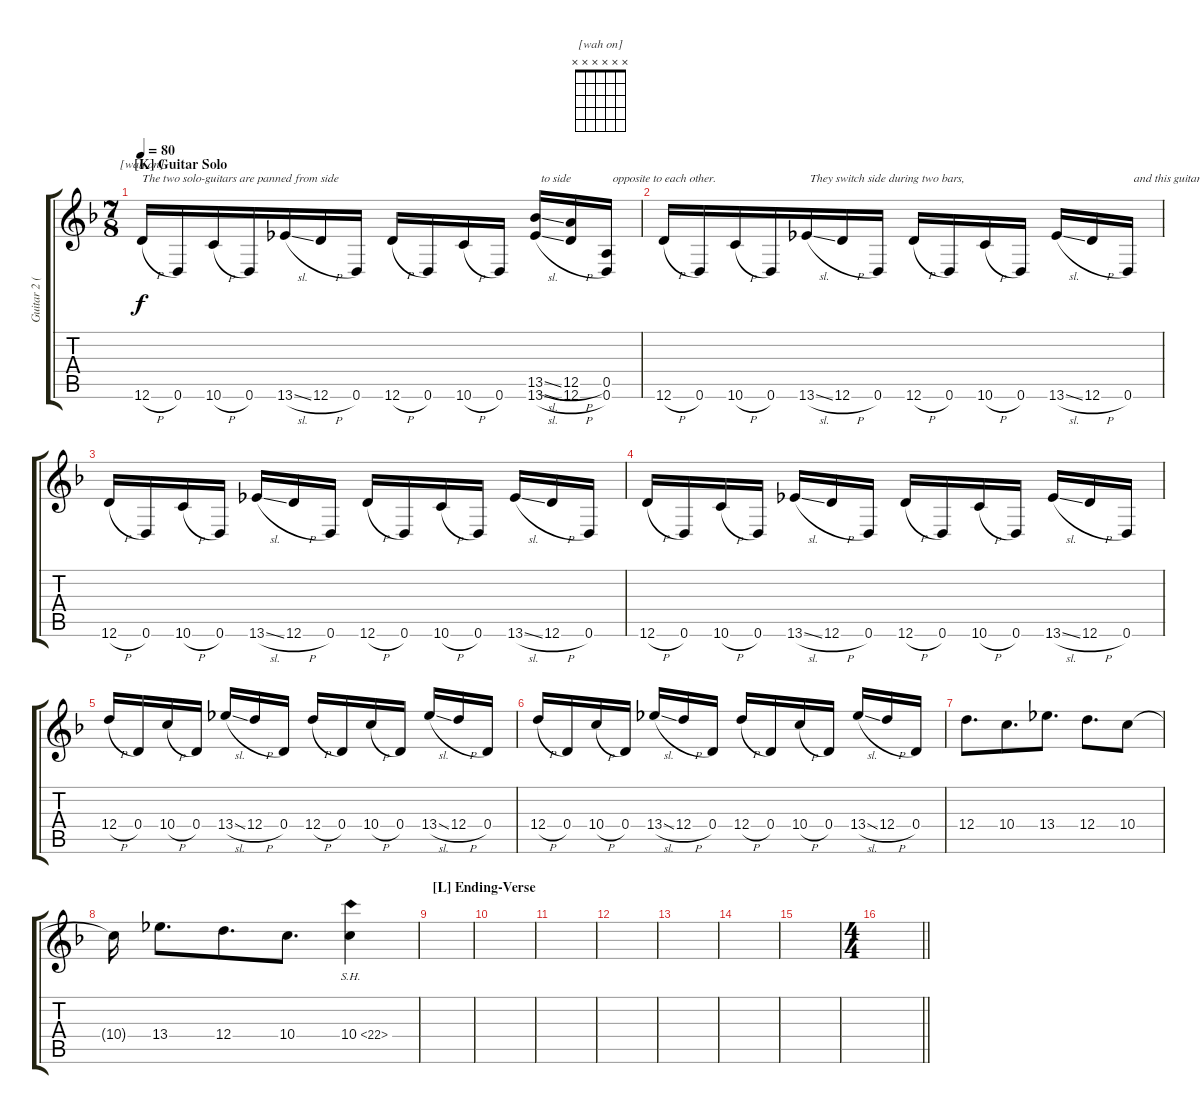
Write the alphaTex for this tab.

\track ("Guitar 2 (solo) w/ wah" "Guitar 2 (") {instrument distortionguitar}
\staff {score tabs}
\tuning (E4 B3 G3 D3 A2 D2) {hide}
\chord ("[wah on]" x x x x x x)
\ts (7 8)
\section ("" "[K] Guitar Solo")
\tempo 80
\clef g2
\ks dminor
12.6{h}.16{ch "[wah on]" txt "The two solo-guitars are panned from side" dy f balance 16} 0.6.16{beam merge} 10.6{h}.16 0.6.16 13.6{sl}.16 12.6{h}.16{beam merge} 0.6.16{beam split} 12.6{h}.16{beam merge} 0.6.16{beam merge} 10.6{h}.16{beam merge} 0.6.16{beam split} (13.5{sl} 13.6{sl}).16{txt "  to side" beam merge} (12.5{h} 12.6{h}).16{beam merge} (0.5 0.6).16{txt "  opposite to each other."} |
12.6{h}.16 0.6.16{beam merge} 10.6{h}.16 0.6.16 13.6{sl}.16{txt " They switch side during two bars,"} 12.6{h}.16{beam merge} 0.6.16{beam split} 12.6{h}.16{beam merge} 0.6.16{beam merge} 10.6{h}.16{beam merge} 0.6.16{beam split} 13.6{sl}.16{beam merge} 12.6{h}.16{beam merge} 0.6.16{txt "  and this guitar starts in the left side."} |
12.6{h}.16{balance 0 beam merge} 0.6.16{beam merge} 10.6{h}.16{beam merge} 0.6.16{beam split} 13.6{sl}.16{beam merge} 12.6{h}.16{beam merge} 0.6.16{beam split} 12.6{h}.16{beam merge} 0.6.16{beam merge} 10.6{h}.16{beam merge} 0.6.16{beam split} 13.6{sl}.16{beam merge} 12.6{h}.16{beam merge} 0.6.16 |
12.6{h}.16{beam merge} 0.6.16{beam merge} 10.6{h}.16{beam merge} 0.6.16{beam split} 13.6{sl}.16{beam merge} 12.6{h}.16{beam merge} 0.6.16{beam split} 12.6{h}.16{beam merge} 0.6.16{beam merge} 10.6{h}.16{beam merge} 0.6.16{beam split} 13.6{sl}.16{beam merge} 12.6{h}.16{beam merge} 0.6.16 |
12.4{h}.16{balance 16 beam merge} 0.4.16{beam merge} 10.4{h}.16{beam merge} 0.4.16{beam split} 13.4{sl}.16{beam merge} 12.4{h}.16{beam merge} 0.4.16{beam split} 12.4{h}.16{beam merge} 0.4.16 10.4{h}.16{beam merge} 0.4.16{beam split} 13.4{sl}.16{beam merge} 12.4{h}.16 0.4.16 |
12.4{h}.16{beam merge} 0.4.16{beam merge} 10.4{h}.16{beam merge} 0.4.16{beam split} 13.4{sl}.16{beam merge} 12.4{h}.16{beam merge} 0.4.16{beam split} 12.4{h}.16{beam merge} 0.4.16 10.4{h}.16{beam merge} 0.4.16{beam split} 13.4{sl}.16{beam merge} 12.4{h}.16 0.4.16 |
12.4.8{d balance 0} 10.4.8{d} 13.4.8{d beam split} 12.4.8{d} 10.4.8 |
10.4{t}.16{beam split} 13.4.8{d} 12.4.8{d} 10.4.8{d} 10.4{sh 12}.4 |
\section ("" "[L] Ending-Verse")
|
|
|
|
|
|
|
\ts (4 4)
\barLineRight lightlight
